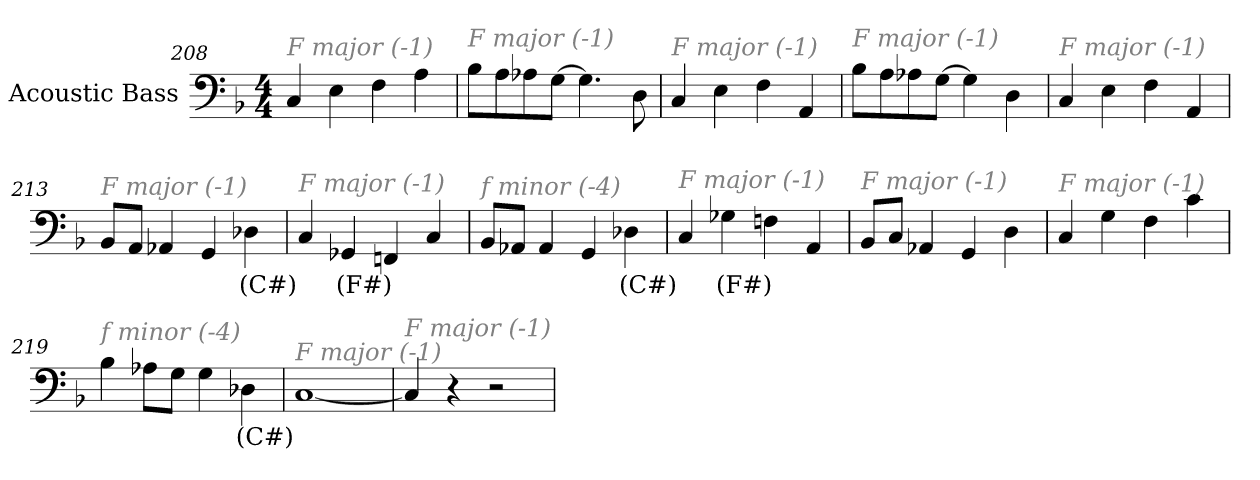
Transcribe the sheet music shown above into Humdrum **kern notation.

**kern	**text
*part1	*part1
*staff1	*staff1
*I"Acoustic Bass	*
*clefF4	*
*ITrd7c12	*
*k[b-]	*
*F:	*
*M4/4	*
=208	=208
!LO:TX:i:color=#808080:t=F major (-1)	!
4CC	.
4EE	.
4FF	.
4AA	.
=209	=209
!LO:TX:i:color=#808080:t=F major (-1)	!
8BB-L	.
8AA	.
8AA-X	.
[8GGJ	.
4.GG]	.
8DD	.
=210	=210
!LO:TX:i:color=#808080:t=F major (-1)	!
4CC	.
4EE	.
4FF	.
4AAA	.
=211	=211
!LO:TX:i:color=#808080:t=F major (-1)	!
8BB-L	.
8AA	.
8AA-X	.
[8GGJ	.
4GG]	.
4DD	.
=212	=212
!LO:TX:i:color=#808080:t=F major (-1)	!
4CC	.
4EE	.
4FF	.
4AAA	.
=213	=213
!LO:TX:i:color=#808080:t=F major (-1)	!
8BBB-L	.
8AAAJ	.
4AAA-X	.
4GGG	.
4DD-Xi	(C#)
=214	=214
!LO:TX:i:color=#808080:t=F major (-1)	!
4CC	.
4GGG-Xi	(F#)
4FFFn	.
4CC	.
=215	=215
!LO:TX:i:color=#808080:t=f minor (-4)	!
8BBB-L	.
8AAA-XJ	.
4AAA-	.
4GGG	.
4DD-Xi	(C#)
=216	=216
!LO:TX:i:color=#808080:t=F major (-1)	!
4CC	.
4GG-Xi	(F#)
4FFn	.
4AAA	.
=217	=217
!LO:TX:i:color=#808080:t=F major (-1)	!
8BBB-L	.
8CCJ	.
4AAA-X	.
4GGG	.
4DD	.
=218	=218
!LO:TX:i:color=#808080:t=F major (-1)	!
4CC	.
4GG	.
4FF	.
4C	.
=219	=219
!LO:TX:i:color=#808080:t=f minor (-4)	!
4BB-	.
8AA-XL	.
8GGJ	.
4GG	.
4DD-Xi	(C#)
=220	=220
!LO:TX:i:color=#808080:t=F major (-1)	!
[1CC	.
=221	=221
!LO:TX:i:color=#808080:t=F major (-1)	!
4CC]	.
4r	.
2r	.
=	=
*-	*-
